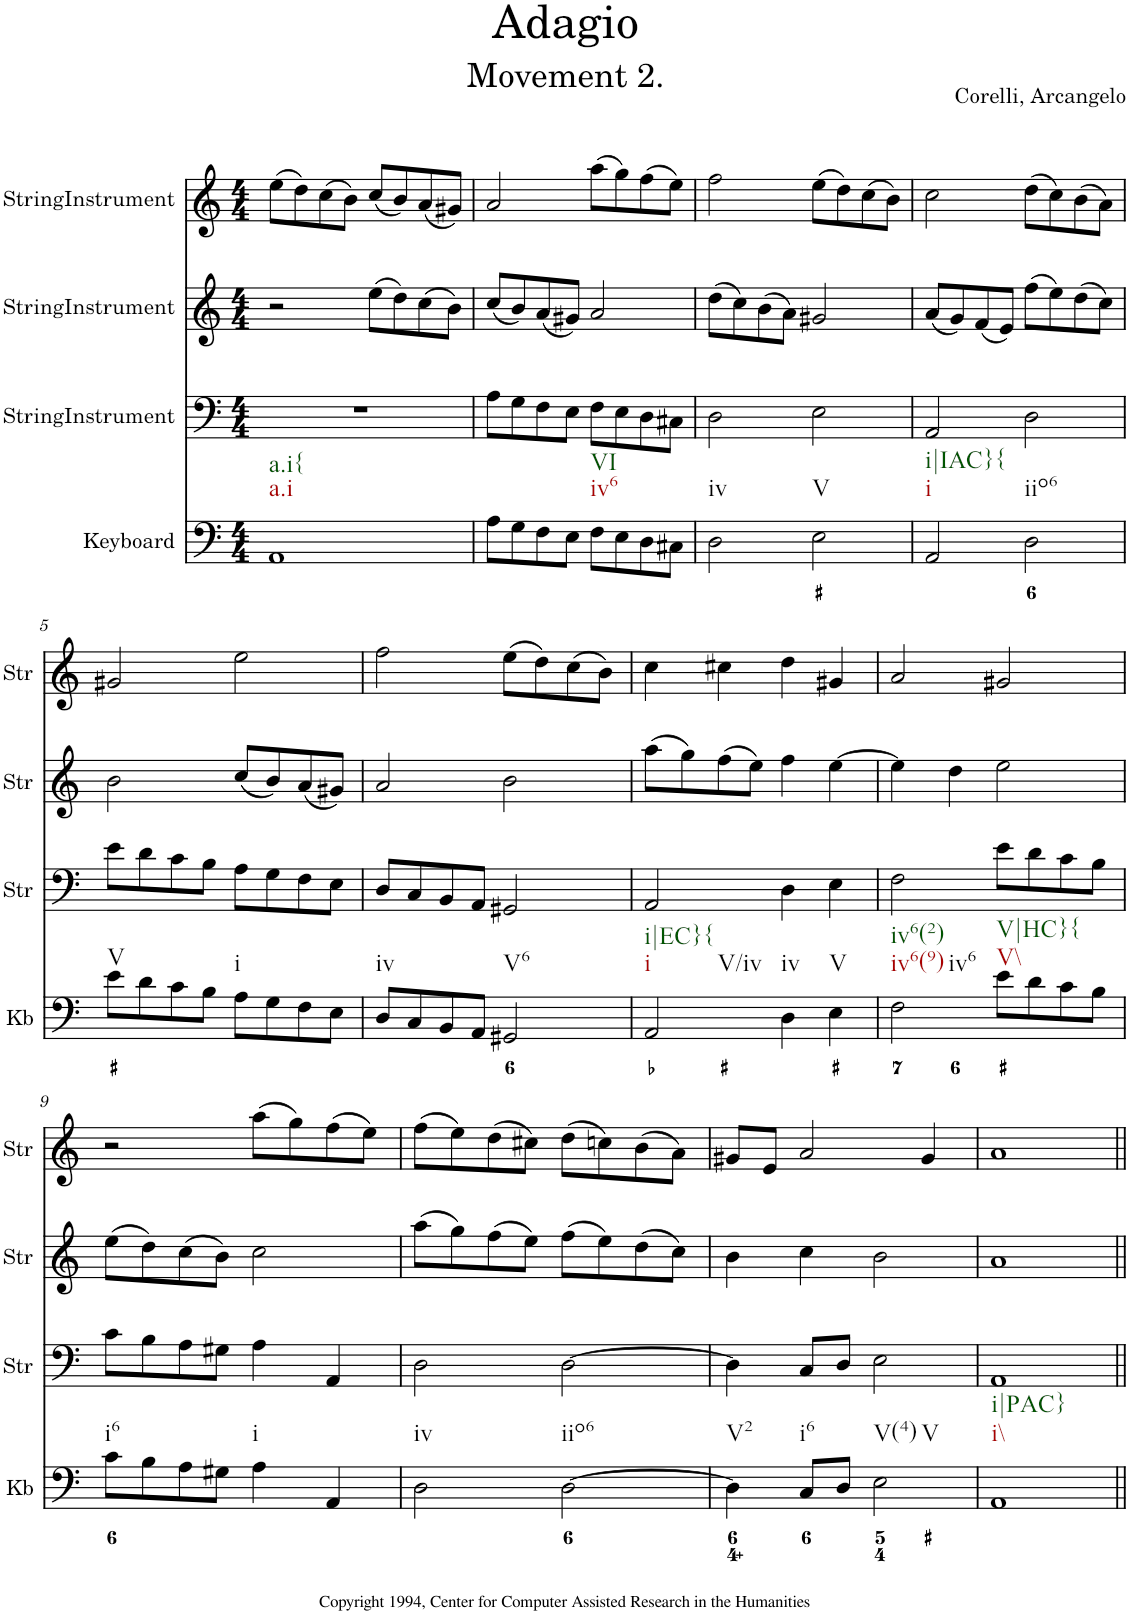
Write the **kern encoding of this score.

**kern	**kern	**kern	**kern
*part4	*part3	*part2	*part1
*staff4	*staff3	*staff2	*staff1
*I"Keyboard	*I"StringInstrument	*I"StringInstrument	*I"StringInstrument
*I'Kb	*I'Str	*I'Str	*I'Str
*clefF4	*clefF4	*clefG2	*clefG2
*k[]	*k[]	*k[]	*k[]
*M4/4	*M4/4	*M4/4	*M4/4
=1	=1	=1	=1
!LO:TX:b:t=a.i	!	!	!
!LO:TX:b:t=a.i{	!	!	!
1AA	1r	2r	(8ee\L
.	.	.	8dd\)
.	.	.	(8cc\
.	.	.	8b\J)
.	.	(8ee\L	(8cc/L
.	.	8dd\)	8b/)
.	.	(8cc\	(8a/
.	.	8b\J)	8g#X/J)
=2	=2	=2	=2
8A\L	8A\L	(8cc/L	2a/
8G\	8G\	8b/)	.
8F\	8F\	(8a/	.
8E\J	8E\J	8g#X/J)	.
!LO:TX:b:t=iv6	!	!	!
!LO:TX:b:t=VI	!	!	!
8F\L	8F\L	2a/	(8aa\L
8E\	8E\	.	8gg\)
8D\	8D\	.	(8ff\
8C#X\J	8C#X\J	.	8ee\J)
=3	=3	=3	=3
!LO:TX:b:t=iv	!	!	!
2D\	2D\	(8dd\L	2ff\
.	.	8cc\)	.
.	.	(8b\	.
.	.	8a\J)	.
!LO:TX:b:t=V	!	!	!
2E\	2E\	2g#X/	(8ee\L
.	.	.	8dd\)
.	.	.	(8cc\
.	.	.	8b\J)
=4	=4	=4	=4
!LO:TX:b:t=i	!	!	!
!LO:TX:b:t=i|IAC}{	!	!	!
2AA/	2AA/	(8a/L	2cc\
.	.	8g/)	.
.	.	(8f/	.
.	.	8e/J)	.
!LO:TX:b:t=iio6	!	!	!
2D\	2D\	(8ff\L	(8dd\L
.	.	8ee\)	8cc\)
.	.	(8dd\	(8b\
.	.	8cc\J)	8a\J)
!!LO:LB:g=z
=5	=5	=5	=5
!LO:TX:b:t=V	!	!	!
8e\L	8e\L	2b\	2g#X/
8d\	8d\	.	.
8c\	8c\	.	.
8B\J	8B\J	.	.
!LO:TX:b:t=i	!	!	!
8A\L	8A\L	(8cc/L	2ee\
8G\	8G\	8b/)	.
8F\	8F\	(8a/	.
8E\J	8E\J	8g#X/J)	.
=6	=6	=6	=6
!LO:TX:b:t=iv	!	!	!
8D/L	8D/L	2a/	2ff\
8C/	8C/	.	.
8BB/	8BB/	.	.
8AA/J	8AA/J	.	.
!LO:TX:b:t=V6	!	!	!
2GG#X/	2GG#X/	2b\	(8ee\L
.	.	.	8dd\)
.	.	.	(8cc\
.	.	.	8b\J)
=7	=7	=7	=7
!LO:TX:b:t=i	!	!	!
!LO:TX:b:t=i|EC}{	!	!	!
!LO:TX:b:t=V/iv	!	!	!
2AA/	2AA/	(8aa\L	4cc\
.	.	8gg\)	.
.	.	(8ff\	4cc#X\
.	.	8ee\J)	.
!LO:TX:b:t=iv	!	!	!
4D\	4D\	4ff\	4dd\
!LO:TX:b:t=V	!	!	!
4E\	4E\	[4ee\	4g#X/
=8	=8	=8	=8
!LO:TX:b:t=iv6(9)	!	!	!
!LO:TX:b:t=iv6(2)	!	!	!
!LO:TX:b:t=iv6	!	!	!
2F\	2F\	4ee\]	2a/
.	.	4dd\	.
!LO:TX:b:t=V\\	!	!	!
!LO:TX:b:t=V|HC}{	!	!	!
8e\L	8e\L	2ee\	2g#X/
8d\	8d\	.	.
8c\	8c\	.	.
8B\J	8B\J	.	.
!!LO:LB:g=z
=9	=9	=9	=9
!LO:TX:b:t=i6	!	!	!
8c\L	8c\L	(8ee\L	2r
8B\	8B\	8dd\)	.
8A\	8A\	(8cc\	.
8G#X\J	8G#X\J	8b\J)	.
!LO:TX:b:t=i	!	!	!
4A\	4A\	2cc\	(8aa\L
.	.	.	8gg\)
4AA/	4AA/	.	(8ff\
.	.	.	8ee\J)
=10	=10	=10	=10
!LO:TX:b:t=iv	!	!	!
2D\	2D\	(8aa\L	(8ff\L
.	.	8gg\)	8ee\)
.	.	(8ff\	(8dd\
.	.	8ee\J)	8cc#X\J)
!LO:TX:b:t=iio6	!	!	!
[2D\	[2D\	(8ff\L	(8dd\L
.	.	8ee\)	8ccn\)
.	.	(8dd\	(8b\
.	.	8cc\J)	8a\J)
=11	=11	=11	=11
!LO:TX:b:t=V2	!	!	!
4D\]	4D\]	4b\	8g#X/L
.	.	.	8e/J
!LO:TX:b:t=i6	!	!	!
8C/L	8C/L	4cc\	2a/
8D/J	8D/J	.	.
!LO:TX:b:t=V(4)	!	!	!
!LO:TX:b:t=V	!	!	!
2E\	2E\	2b\	.
.	.	.	4g#/
=12	=12	=12	=12
!LO:TX:b:t=i\\	!	!	!
!LO:TX:b:t=i|PAC}	!	!	!
1AA	1AA	1a	1a
=||	=||	=||	=||
*-	*-	*-	*-
